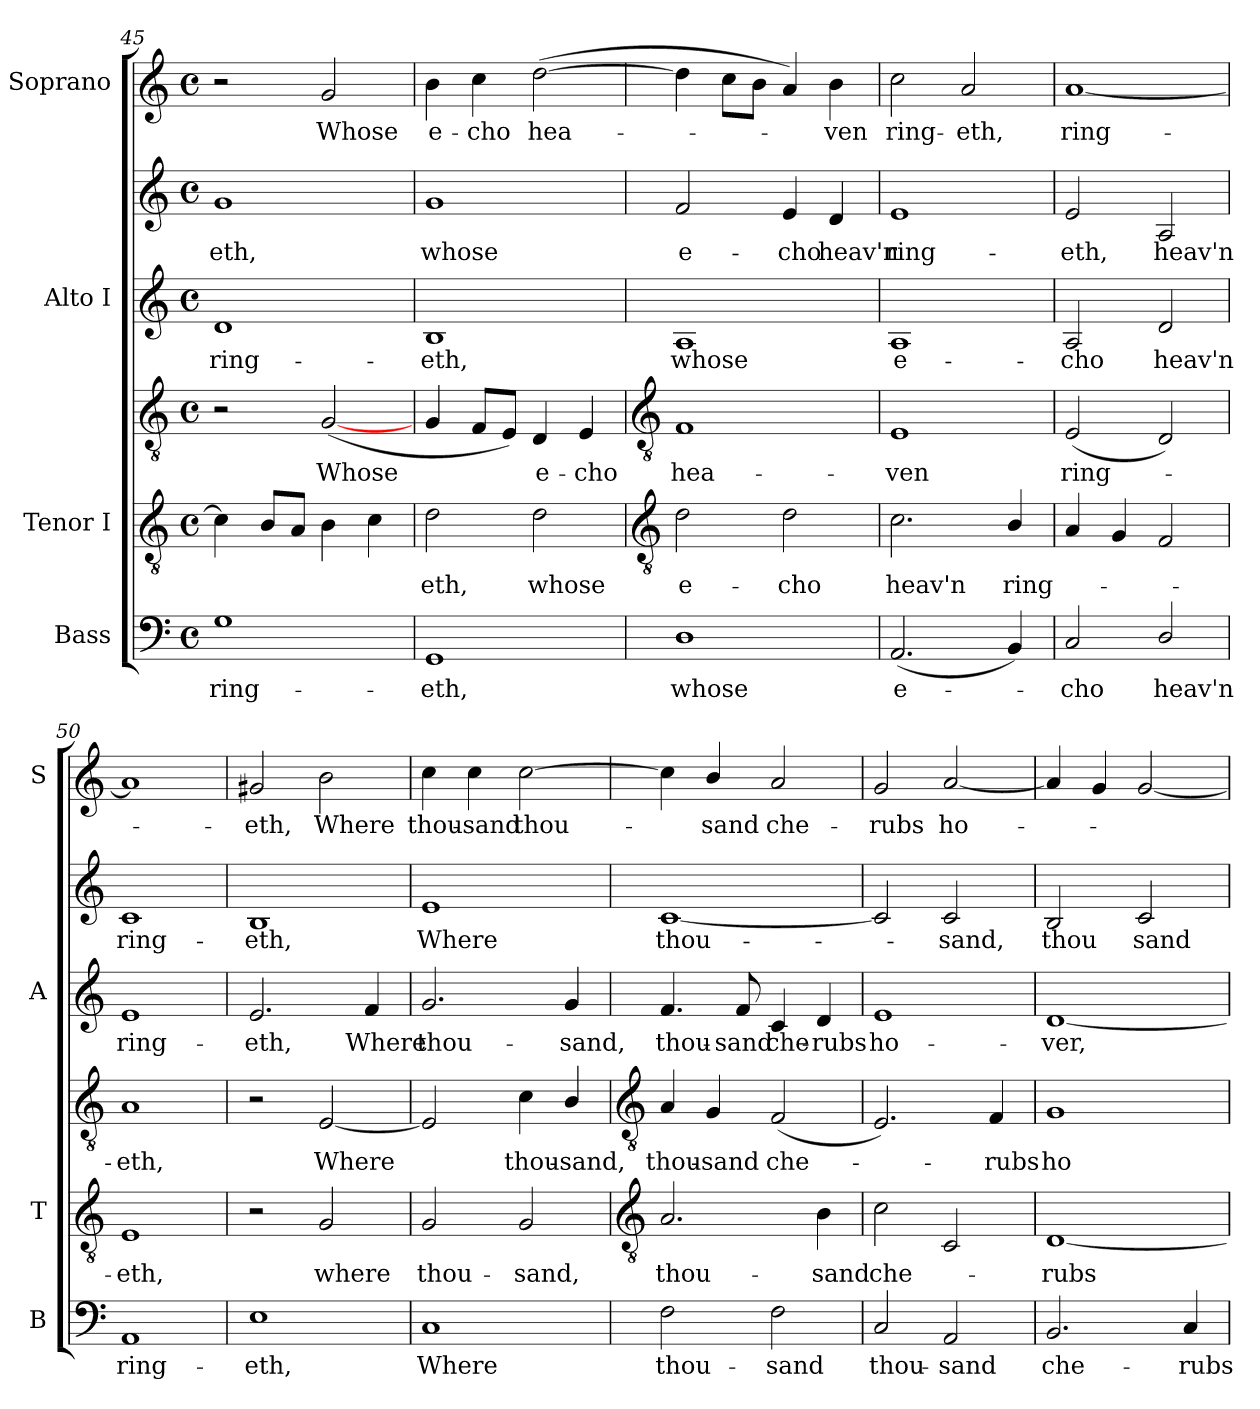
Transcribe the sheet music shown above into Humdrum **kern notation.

**kern	**text	**kern	**text	**kern	**text	**kern	**text	**kern	**text	**kern	**text
*part4	*part4	*part3	*part3	*part3	*part3	*part2	*part2	*part2	*part2	*part1	*part1
*staff6	*staff6	*staff5	*staff5	*staff4	*staff4	*staff3	*staff3	*staff2	*staff2	*staff1	*staff1
*I"Bass	*	*I"Tenor I	*	*	*	*I"Alto I	*	*	*	*I"Soprano	*
*I'B	*	*I'T	*	*	*	*I'A	*	*	*	*I'S	*
*clefF4	*	*clefGv2	*	*clefGv2	*	*clefG2	*	*clefG2	*	*clefG2	*
*k[]	*	*k[]	*	*k[]	*	*k[]	*	*k[]	*	*k[]	*
*C:	*	*C:	*	*C:	*	*C:	*	*C:	*	*C:	*
*M4/4	*	*M4/4	*	*M4/4	*	*M4/4	*	*M4/4	*	*M4/4	*
*met(c)	*	*met(c)	*	*met(c)	*	*met(c)	*	*met(c)	*	*met(c)	*
=45	=45	=45	=45	=45	=45	=45	=45	=45	=45	=45	=45
!	!LO:LY:b	!	!	!	!	!	!LO:LY:b	!	!LO:LY:b	!	!
1G	ring-	4c]	.	2r	.	1d	ring-	1g	eth,	2r	.
.	.	8BL	.	.	.	.	.	.	.	.	.
.	.	8AJ	.	.	.	.	.	.	.	.	.
!	!	!	!	!	!LO:LY:b	!	!	!	!	!	!LO:LY:b
.	.	4B	.	(<[2G	Whose	.	.	.	.	2g	Whose
.	.	4c	.	.	.	.	.	.	.	.	.
=46	=46	=46	=46	=46	=46	=46	=46	=46	=46	=46	=46
!	!LO:LY:b	!	!LO:LY:b	!	!	!	!LO:LY:b	!	!LO:LY:b	!	!LO:LY:b
1GG	-eth,	2d	eth,	4G	.	1B	eth,	1g	-whose	4b	e-
!	!	!	!	!	!	!	!	!	!	!	!LO:LY:b
.	.	.	.	8FL	.	.	.	.	.	4cc	-cho
.	.	.	.	8EJ)	.	.	.	.	.	.	.
!	!	!	!LO:LY:b	!	!LO:LY:b	!	!	!	!	!	!LO:LY:b
.	.	2d	whose	4D	e-	.	.	.	.	(>[2dd	hea-
!	!	!	!	!	!LO:LY:b	!	!	!	!	!	!
.	.	.	.	4E	-cho	.	.	.	.	.	.
!!LO:LB:g=z
=47	=47	=47	=47	=47	=47	=47	=47	=47	=47	=47	=47
*	*	*clefGv2	*	*clefGv2	*	*	*	*	*	*	*
!	!LO:LY:b	!	!LO:LY:b	!	!LO:LY:b	!	!LO:LY:b	!	!LO:LY:b	!	!
1D	whose	2d	-e-	1F	hea-	1A	whose	2f	e-	4dd]	.
.	.	.	.	.	.	.	.	.	.	8ccL	.
.	.	.	.	.	.	.	.	.	.	8bJ	.
!	!	!	!LO:LY:b	!	!	!	!	!	!LO:LY:b	!	!
.	.	2d	-cho	.	.	.	.	4e	-cho	4a)	.
!	!	!	!	!	!	!	!	!	!LO:LY:b	!	!LO:LY:b
.	.	.	.	.	.	.	.	4d	heav'n	4b	ven
=48	=48	=48	=48	=48	=48	=48	=48	=48	=48	=48	=48
!	!LO:LY:b	!	!LO:LY:b	!	!LO:LY:b	!	!LO:LY:b	!	!LO:LY:b	!	!LO:LY:b
(<2.AA	e-	2.c	heav'n	1E	ven	1A	-e-	1e	ring-	2cc	ring-
!	!	!	!	!	!	!	!	!	!	!	!LO:LY:b
.	.	.	.	.	.	.	.	.	.	2a	-eth,
!	!	!	!LO:LY:b	!	!	!	!	!	!	!	!
4BB)	.	4B/	ring-	.	.	.	.	.	.	.	.
=49	=49	=49	=49	=49	=49	=49	=49	=49	=49	=49	=49
!	!LO:LY:b	!	!	!	!LO:LY:b	!	!LO:LY:b	!	!LO:LY:b	!	!LO:LY:b
2C	cho	4A	.	(<2E	ring-	2A	cho	2e	-eth,	[1a	ring-
.	.	4G	.	.	.	.	.	.	.	.	.
!	!LO:LY:b	!	!	!	!	!	!LO:LY:b	!	!LO:LY:b	!	!
2D/	heav'n	2F	.	2D)	.	2d	heav'n	2A	heav'n	.	.
=50	=50	=50	=50	=50	=50	=50	=50	=50	=50	=50	=50
!	!LO:LY:b	!	!LO:LY:b	!	!LO:LY:b	!	!LO:LY:b	!	!LO:LY:b	!	!
1AA	ring-	1E	eth,	1A	eth,	1e	-ring-	1c	ring-	1a]	.
=51	=51	=51	=51	=51	=51	=51	=51	=51	=51	=51	=51
!	!LO:LY:b	!	!	!	!	!	!LO:LY:b	!	!LO:LY:b	!	!LO:LY:b
1E	-eth,	2r	.	2r	.	2.e	eth,	1B	-eth,	2g#X	eth,
!	!	!	!LO:LY:b	!	!LO:LY:b	!	!	!	!	!	!LO:LY:b
.	.	2G	where	[2E	Where	.	.	.	.	2b	Where
!	!	!	!	!	!	!	!LO:LY:b	!	!	!	!
.	.	.	.	.	.	4f	Where	.	.	.	.
=52	=52	=52	=52	=52	=52	=52	=52	=52	=52	=52	=52
!	!LO:LY:b	!	!LO:LY:b	!	!	!	!LO:LY:b	!	!LO:LY:b	!	!LO:LY:b
1C	Where	2G	thou-	2E]	.	2.g	thou-	1e	Where	4cc	thou-
!	!	!	!	!	!	!	!	!	!	!	!LO:LY:b
.	.	.	.	.	.	.	.	.	.	4cc	-sand
!	!	!	!LO:LY:b	!	!LO:LY:b	!	!	!	!	!	!LO:LY:b
.	.	2G	-sand,	4c	thou-	.	.	.	.	[2cc	thou-
!	!	!	!	!	!LO:LY:b	!	!LO:LY:b	!	!	!	!
.	.	.	.	4B/	-sand,	4g	-sand,	.	.	.	.
!!LO:LB:g=z
=53	=53	=53	=53	=53	=53	=53	=53	=53	=53	=53	=53
*	*	*clefGv2	*	*clefGv2	*	*	*	*	*	*	*
!	!LO:LY:b	!	!LO:LY:b	!	!LO:LY:b	!	!LO:LY:b	!	!LO:LY:b	!	!
2F	thou-	2.A	thou-	4A	thou-	4.f	thou-	[1c	thou-	4cc]	.
!	!	!	!	!	!LO:LY:b	!	!	!	!	!	!LO:LY:b
.	.	.	.	4G	-sand	.	.	.	.	4b/	-sand
!	!	!	!	!	!	!	!LO:LY:b	!	!	!	!
.	.	.	.	.	.	8f	-sand	.	.	.	.
!	!LO:LY:b	!	!	!	!LO:LY:b	!	!LO:LY:b	!	!	!	!LO:LY:b
2F	-sand	.	.	(<2F	che-	4c	che-	.	.	2a	che-
!	!	!	!LO:LY:b	!	!	!	!LO:LY:b	!	!	!	!
.	.	4B	-sand	.	.	4d	-rubs	.	.	.	.
=54	=54	=54	=54	=54	=54	=54	=54	=54	=54	=54	=54
!	!LO:LY:b	!	!LO:LY:b	!	!	!	!LO:LY:b	!	!	!	!LO:LY:b
2C	thou-	2c	che-	2.E)	.	1e	ho-	2c]	.	2g	-rubs
!	!LO:LY:b	!	!	!	!	!	!	!	!LO:LY:b	!	!LO:LY:b
2AA	-sand	2C	.	.	.	.	.	2c	sand,	[2a	ho-
!	!	!	!	!	!LO:LY:b	!	!	!	!	!	!
.	.	.	.	4F	rubs	.	.	.	.	.	.
=55	=55	=55	=55	=55	=55	=55	=55	=55	=55	=55	=55
!	!LO:LY:b	!	!LO:LY:b	!	!LO:LY:b	!	!LO:LY:b	!	!LO:LY:b	!	!
2.BB	che-	[1D	rubs	1G	ho-	[1d	ver,	2B	-thou	4a]	.
.	.	.	.	.	.	.	.	.	.	4g	.
!	!	!	!	!	!	!	!	!	!LO:LY:b	!	!
.	.	.	.	.	.	.	.	2c	sand	[2g	.
!	!LO:LY:b	!	!	!	!	!	!	!	!	!	!
4C	-rubs	.	.	.	.	.	.	.	.	.	.
=	=	=	=	=	=	=	=	=	=	=	=
*-	*-	*-	*-	*-	*-	*-	*-	*-	*-	*-	*-
